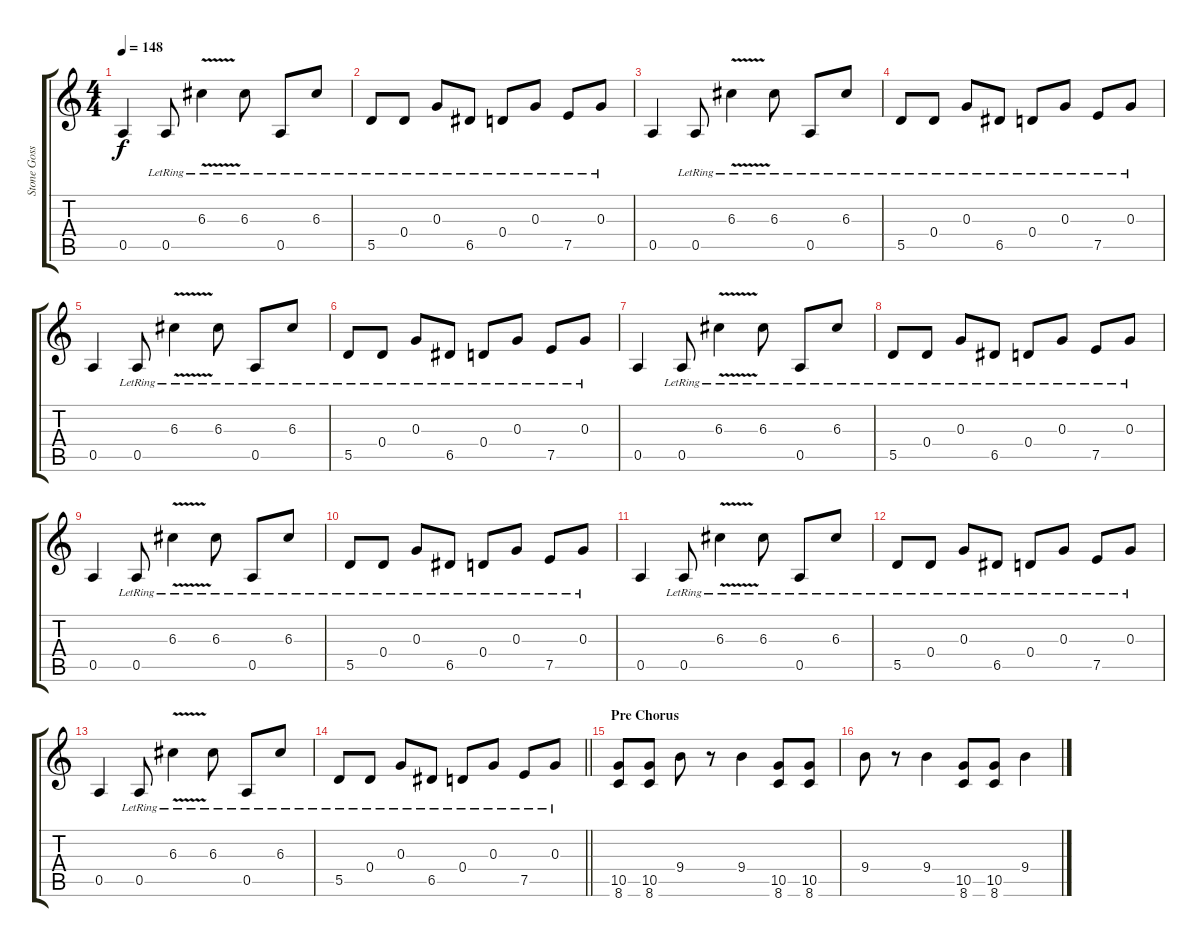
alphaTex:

\track ("Stone Gossard" "Stone Goss") {instrument overdrivenguitar}
\staff {score tabs}
\tuning (E4 B3 G3 D3 A2 E2) {hide}
\ts (4 4)
\tempo 148
\clef g2
\ks c
0.5.4{dy f} 0.5{lr}.8 6.3{v lr}.4 6.3{lr}.8 0.5{lr}.8 6.3{lr}.8 |
5.5{lr}.8 0.4{lr}.8 0.3{lr}.8 6.5{lr}.8 0.4{lr}.8 0.3{lr}.8 7.5{lr}.8 0.3{lr}.8 |
0.5.4 0.5{lr}.8 6.3{v lr}.4 6.3{lr}.8 0.5{lr}.8 6.3{lr}.8 |
5.5{lr}.8 0.4{lr}.8 0.3{lr}.8 6.5{lr}.8 0.4{lr}.8 0.3{lr}.8 7.5{lr}.8 0.3{lr}.8 |
0.5.4 0.5{lr}.8 6.3{v lr}.4 6.3{lr}.8 0.5{lr}.8 6.3{lr}.8 |
5.5{lr}.8 0.4{lr}.8 0.3{lr}.8 6.5{lr}.8 0.4{lr}.8 0.3{lr}.8 7.5{lr}.8 0.3{lr}.8 |
0.5.4 0.5{lr}.8 6.3{v lr}.4 6.3{lr}.8 0.5{lr}.8 6.3{lr}.8 |
5.5{lr}.8 0.4{lr}.8 0.3{lr}.8 6.5{lr}.8 0.4{lr}.8 0.3{lr}.8 7.5{lr}.8 0.3{lr}.8 |
0.5.4 0.5{lr}.8 6.3{v lr}.4 6.3{lr}.8 0.5{lr}.8 6.3{lr}.8 |
5.5{lr}.8 0.4{lr}.8 0.3{lr}.8 6.5{lr}.8 0.4{lr}.8 0.3{lr}.8 7.5{lr}.8 0.3{lr}.8 |
0.5.4 0.5{lr}.8 6.3{v lr}.4 6.3{lr}.8 0.5{lr}.8 6.3{lr}.8 |
5.5{lr}.8 0.4{lr}.8 0.3{lr}.8 6.5{lr}.8 0.4{lr}.8 0.3{lr}.8 7.5{lr}.8 0.3{lr}.8 |
0.5.4 0.5{lr}.8 6.3{v lr}.4 6.3{lr}.8 0.5{lr}.8 6.3{lr}.8 |
\barLineRight lightlight
5.5{lr}.8 0.4{lr}.8 0.3{lr}.8 6.5{lr}.8 0.4{lr}.8 0.3{lr}.8 7.5{lr}.8 0.3{lr}.8 |
\section ("" "Pre Chorus")
(10.5 8.6).8{instrument distortionguitar} (10.5 8.6).8 9.4.8 r.8 9.4.4 (10.5 8.6).8 (10.5 8.6).8 |
9.4.8 r.8 9.4.4 (10.5 8.6).8 (10.5 8.6).8 9.4.4
